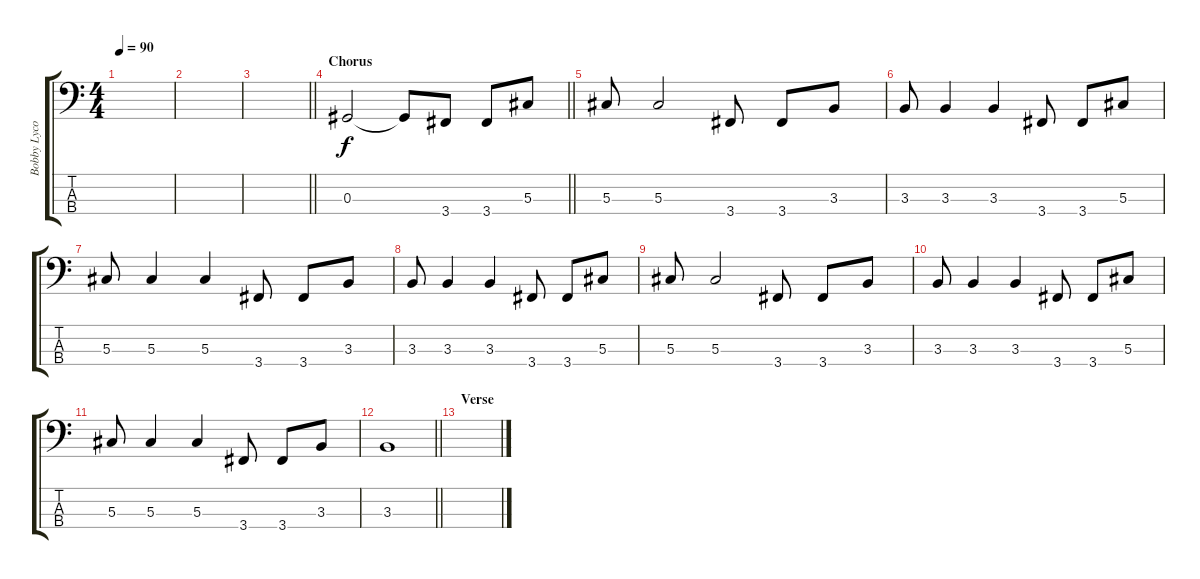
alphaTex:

\track ("Bobby Lycon" "Bobby Lyco") {instrument electricbassfinger}
\staff {score tabs}
\tuning (Gb2 Db2 Ab1 Eb1) {hide}
\ts (4 4)
\tempo 90
\clef f4
\ks c
|
|
\barLineRight lightlight
|
\section ("" "Chorus")
\barLineRight lightlight
0.3.2 0.3{t}.8 3.4.8 3.4.8 5.3.8 |
5.3.8 5.3.2 3.4.8 3.4.8 3.3.8 |
3.3.8 3.3.4 3.3.4 3.4.8 3.4.8 5.3.8 |
5.3.8 5.3.4 5.3.4 3.4.8 3.4.8 3.3.8 |
3.3.8 3.3.4 3.3.4 3.4.8 3.4.8 5.3.8 |
5.3.8 5.3.2 3.4.8 3.4.8 3.3.8 |
3.3.8 3.3.4 3.3.4 3.4.8 3.4.8 5.3.8 |
5.3.8 5.3.4 5.3.4 3.4.8 3.4.8 3.3.8 |
\barLineRight lightlight
3.3.1 |
\section ("" "Verse")
